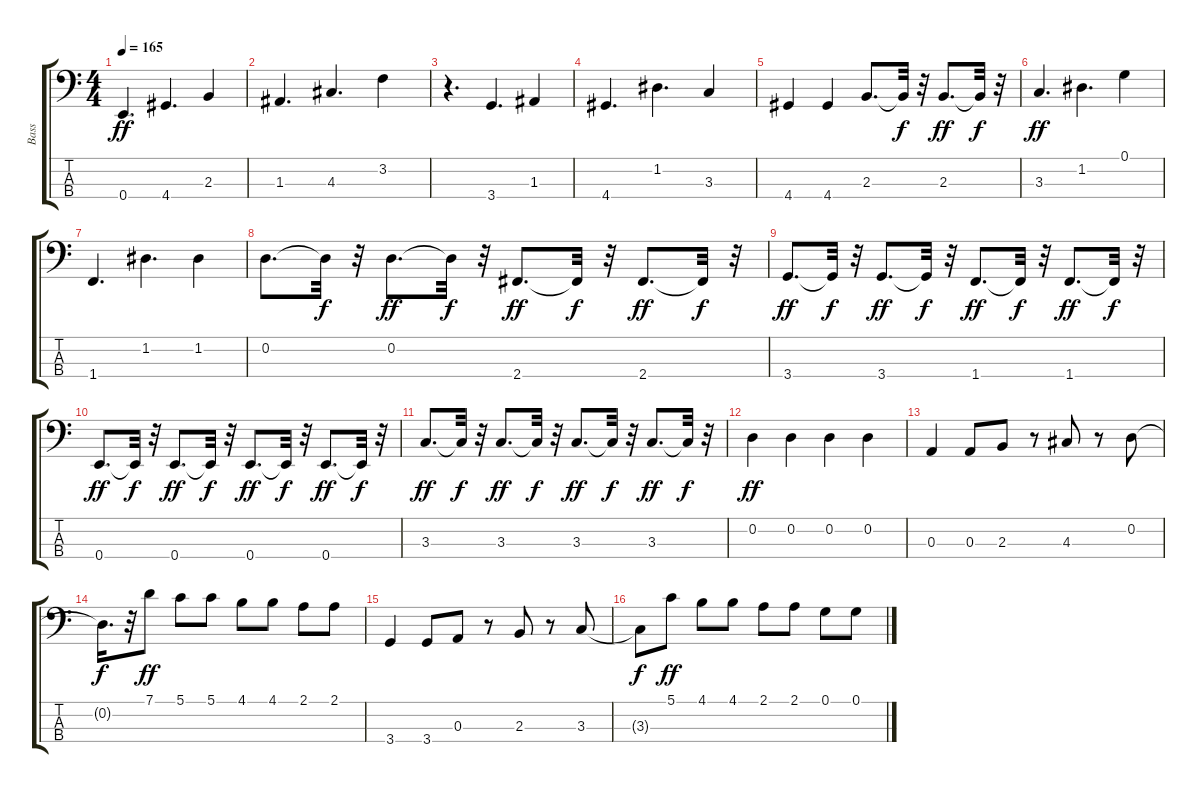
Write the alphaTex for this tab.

\track ("Bass" "Bass") {instrument electricbasspick}
\staff {score tabs}
\tuning (G2 D2 A1 E1) {hide}
\ts (4 4)
\tempo 165
\clef f4
\ks c
0.4.4{d dy ff} 4.4.4{d} 2.3.4 |
1.3.4{d} 4.3.4{d} 3.2.4 |
r.4{d} 3.4.4{d} 1.3.4 |
4.4.4{d} 1.2.4{d} 3.3.4 |
4.4.4 4.4.4 2.3.8{d} 2.3{t}.32{dy f} r.32 2.3.8{d dy ff} 2.3{t}.32{dy f} r.32 |
3.3.4{d dy ff} 1.2.4{d} 0.1.4 |
1.4.4{d} 1.2.4{d} 1.2.4 |
0.2.8{d} 0.2{t}.32{dy f} r.32 0.2.8{d dy ff} 0.2{t}.32{dy f} r.32 2.4.8{d dy ff} 2.4{t}.32{dy f} r.32 2.4.8{d dy ff} 2.4{t}.32{dy f} r.32 |
3.4.8{d dy ff} 3.4{t}.32{dy f} r.32 3.4.8{d dy ff} 3.4{t}.32{dy f} r.32 1.4.8{d dy ff} 1.4{t}.32{dy f} r.32 1.4.8{d dy ff} 1.4{t}.32{dy f} r.32 |
0.4.8{d dy ff} 0.4{t}.32{dy f} r.32 0.4.8{d dy ff} 0.4{t}.32{dy f} r.32 0.4.8{d dy ff} 0.4{t}.32{dy f} r.32 0.4.8{d dy ff} 0.4{t}.32{dy f} r.32 |
3.3.8{d dy ff} 3.3{t}.32{dy f} r.32 3.3.8{d dy ff} 3.3{t}.32{dy f} r.32 3.3.8{d dy ff} 3.3{t}.32{dy f} r.32 3.3.8{d dy ff} 3.3{t}.32{dy f} r.32 |
0.2.4{dy ff} 0.2.4 0.2.4 0.2.4 |
0.3.4 0.3.8 2.3.8 r.8 4.3.8 r.8 0.2.8 |
0.2{t}.16{d dy f} r.32 7.1.8{dy ff} 5.1.8 5.1.8 4.1.8 4.1.8 2.1.8 2.1.8 |
3.4.4 3.4.8 0.3.8 r.8 2.3.8 r.8 3.3.8 |
3.3{t}.8{dy f} 5.1.8{dy ff} 4.1.8 4.1.8 2.1.8 2.1.8 0.1.8 0.1.8
